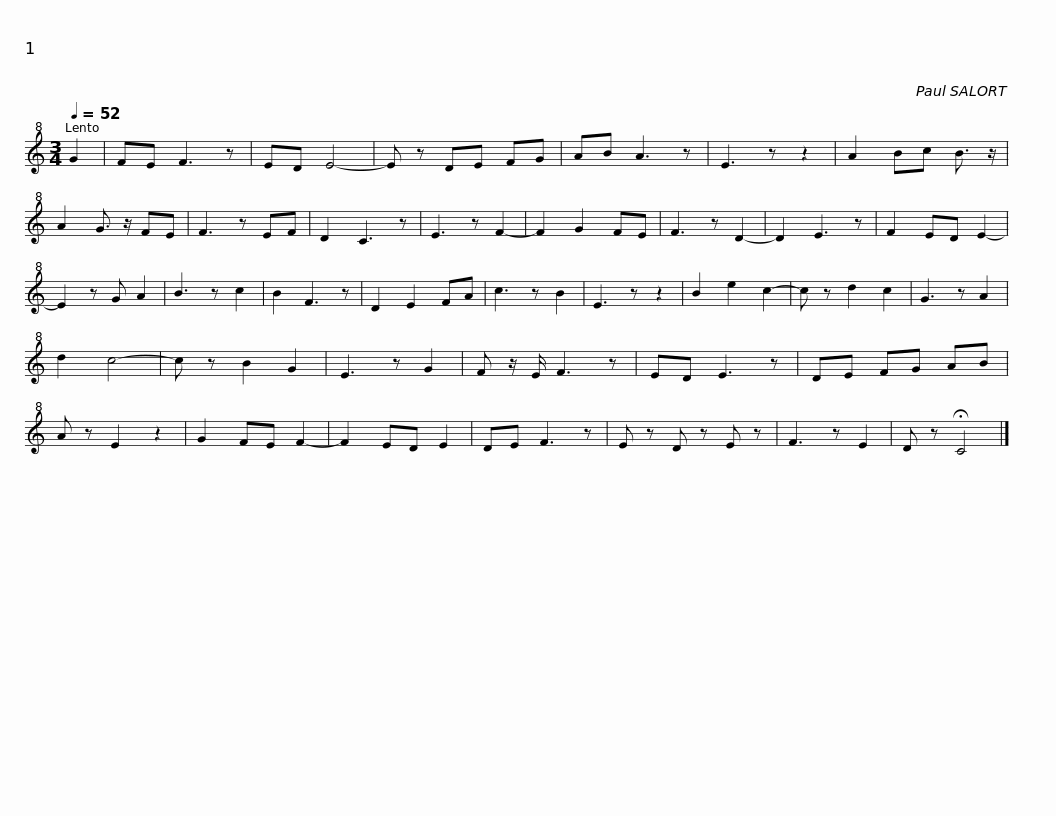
X:1
L:1/8
Q:1/4=52
M:3/4
I:linebreak $
K:C
V:1 treble+8
V:1
 G2 | FE F3 z | ED E4- | E z DE FG | AB A3 z | %5
 E3 z z2 | A2 Bc B3/2 z/ | A2 G3/2 z/ FE | F3 z EF | D2 C3 z | %10
 E3 z F2- |$ F2 G2 FE | F3 z D2- | D2 E3 z | F2 ED E2- | %15
 E2 z G A2 | B3 z c2 | B2 F3 z | D2 E2 FA | c3 z B2 | %20
 E3 z z2 | B2 e2 c2- | c z d2 c2 |$ G3 z A2 | d2 c4- | %25
 c z B2 G2 | E3 z G2 | F z/ E/ F3 z | ED E3 z | DE FG AB | %30
 A z E2 z2 | G2 FE F2- | F2 ED E2 |$ DE F3 z | E z D z E z | %35
 F3 z E2 | D z !fermata!C4 |] %37
